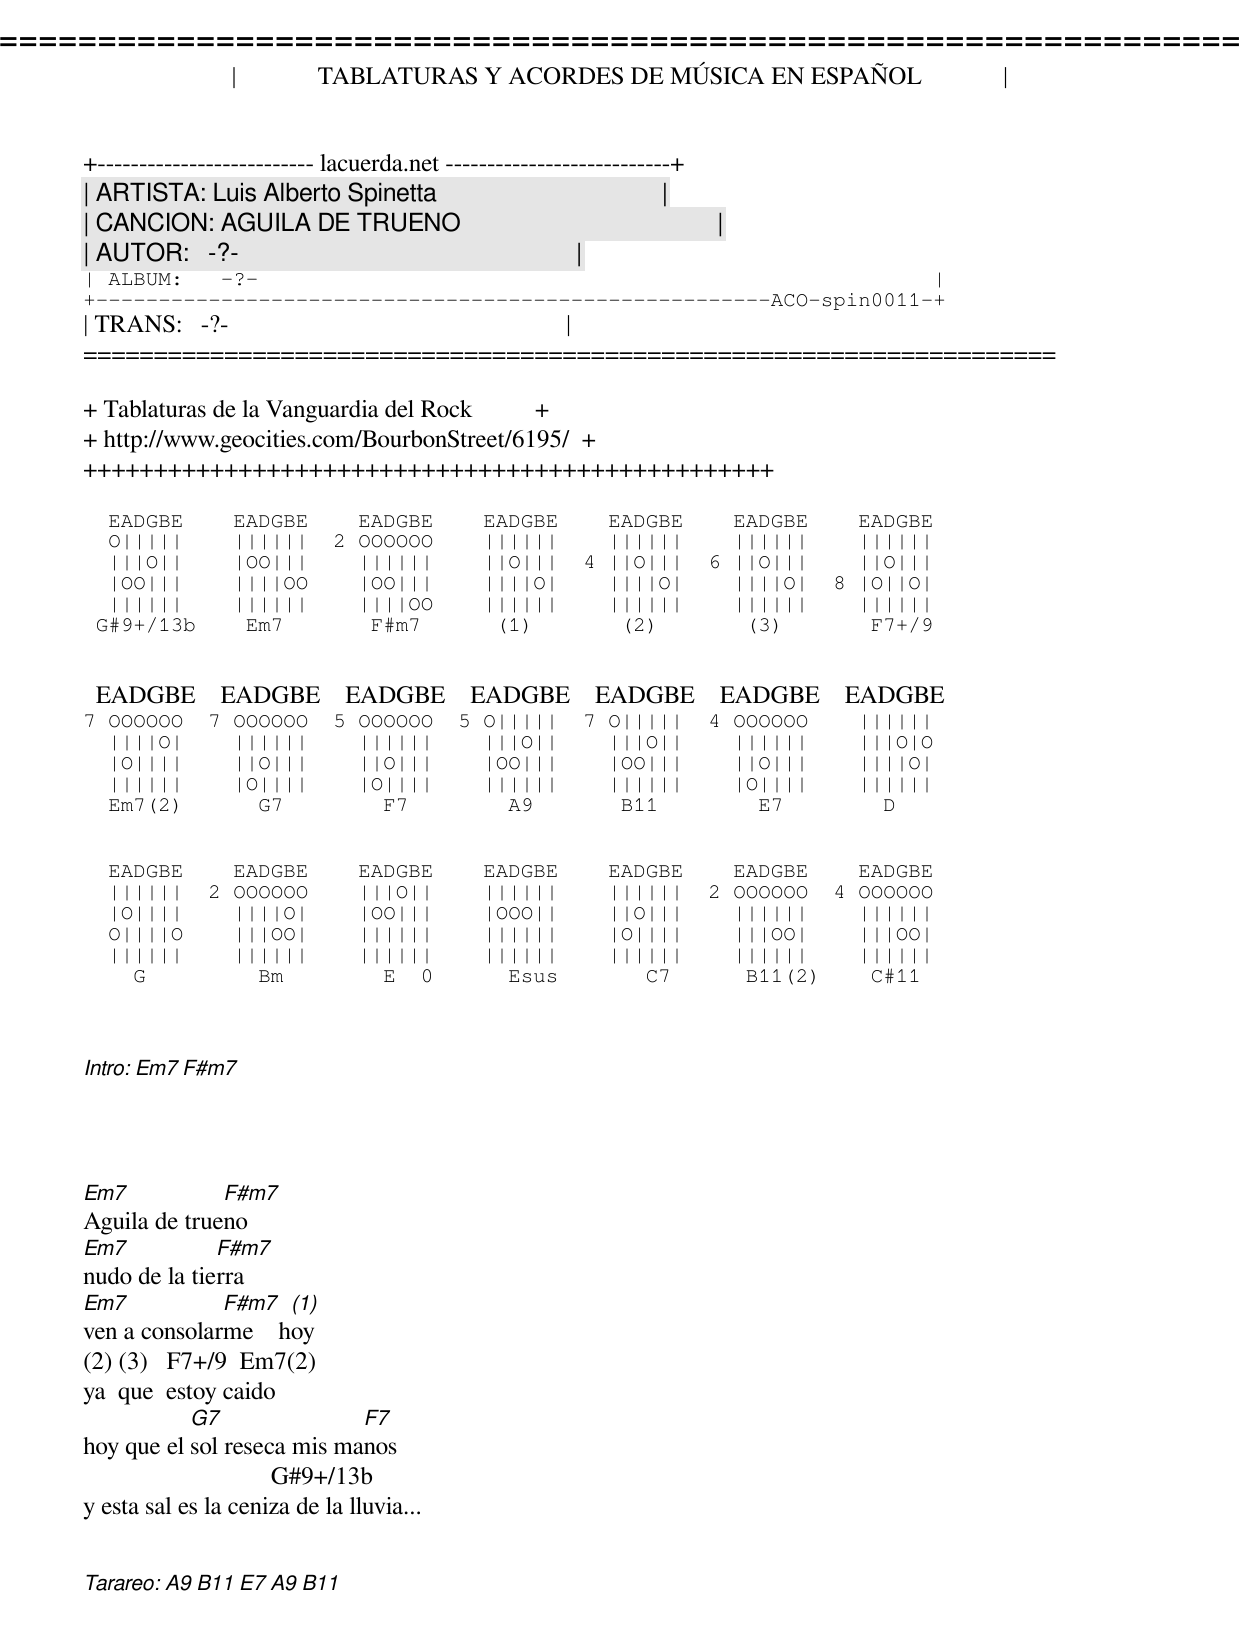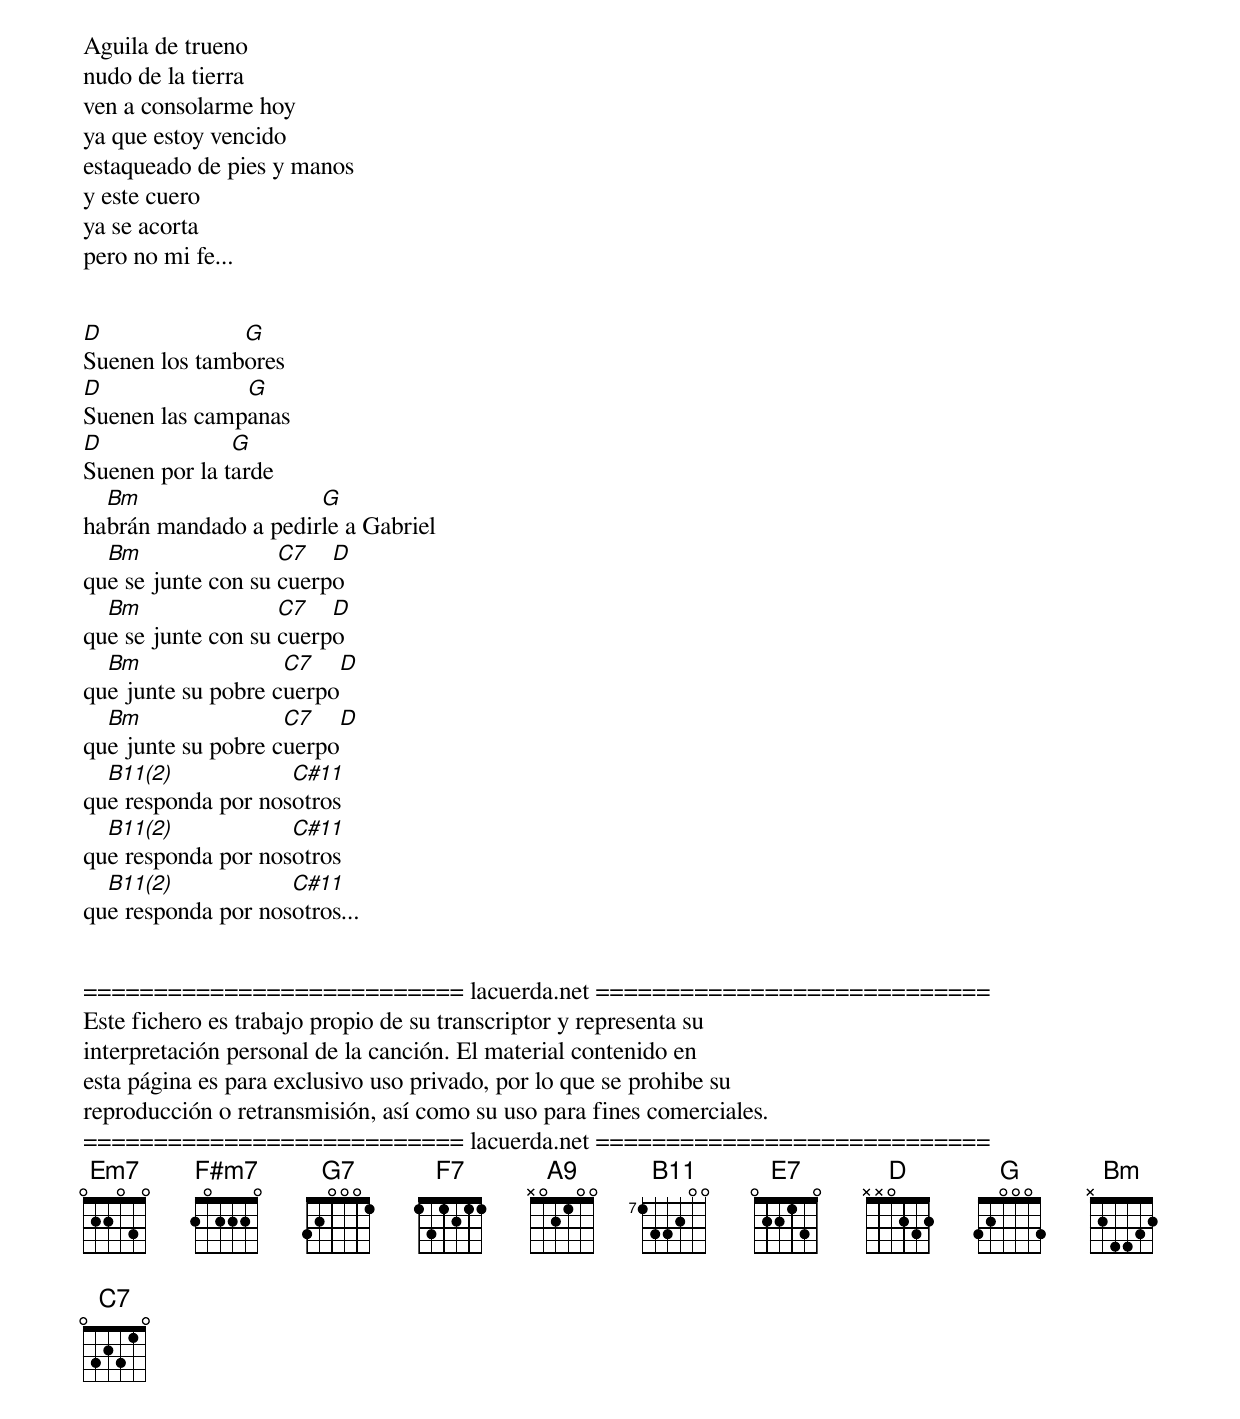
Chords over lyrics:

=====================================================================
|             TABLATURAS Y ACORDES DE MÚSICA EN ESPAÑOL             |
+-------------------------- lacuerda.net ---------------------------+
| ARTISTA: Luis Alberto Spinetta                                    |
| CANCION: AGUILA DE TRUENO                                         |
| AUTOR:   -?-                                                      |
| ALBUM:   -?-                                                      |
+------------------------------------------------------ACO-spin0011-+
| TRANS:   -?-                                                      |
=====================================================================

+ Tablaturas de la Vanguardia del Rock          +
+ http://www.geocities.com/BourbonStreet/6195/  +
+++++++++++++++++++++++++++++++++++++++++++++++++

  EADGBE    EADGBE    EADGBE    EADGBE    EADGBE    EADGBE    EADGBE
  O|||||    ||||||  2 OOOOOO    ||||||    ||||||    ||||||    ||||||
  |||O||    |OO|||    ||||||    ||O|||  4 ||O|||  6 ||O|||    ||O|||
  |OO|||    ||||OO    |OO|||    ||||O|    ||||O|    ||||O|  8 |O||O|
  ||||||    ||||||    ||||OO    ||||||    ||||||    ||||||    ||||||
 G#9+/13b    Em7       F#m7      (1)       (2)       (3)       F7+/9


  EADGBE    EADGBE    EADGBE    EADGBE    EADGBE    EADGBE    EADGBE
7 OOOOOO  7 OOOOOO  5 OOOOOO  5 O|||||  7 O|||||  4 OOOOOO    ||||||
  ||||O|    ||||||    ||||||    |||O||    |||O||    ||||||    |||O|O
  |O||||    ||O|||    ||O|||    |OO|||    |OO|||    ||O|||    ||||O|
  ||||||    |O||||    |O||||    ||||||    ||||||    |O||||    ||||||
  Em7(2)      G7        F7        A9       B11        E7        D


  EADGBE    EADGBE    EADGBE    EADGBE    EADGBE    EADGBE    EADGBE
  ||||||  2 OOOOOO    |||O||    ||||||    ||||||  2 OOOOOO  4 OOOOOO
  |O||||    ||||O|    |OO|||    |OOO||    ||O|||    ||||||    ||||||
  O||||O    |||OO|    ||||||    ||||||    |O||||    |||OO|    |||OO|
  ||||||    ||||||    ||||||    ||||||    ||||||    ||||||    ||||||
    G         Bm        E  0      Esus       C7      B11(2)    C#11



Intro:  Em7  F#m7




Em7           F#m7
Aguila de trueno
Em7           F#m7
nudo de la tierra
Em7           F#m7   (1)
ven a consolarme    hoy
(2) (3)   F7+/9  Em7(2)
ya  que  estoy caido
           G7               F7
hoy que el sol reseca mis manos
                              G#9+/13b
y esta sal es la ceniza de la lluvia...


Tarareo: A9  B11  E7   A9  B11


Aguila de trueno
nudo de la tierra
ven a consolarme hoy
ya que estoy vencido
estaqueado de pies y manos
y este cuero
ya se acorta
pero no mi fe...


D              G
Suenen los tambores
D              G
Suenen las campanas
D              G
Suenen por la tarde
  Bm                  G
habrán mandado a pedirle a Gabriel
  Bm                C7   D
que se junte con su cuerpo
  Bm                C7   D
que se junte con su cuerpo
  Bm                C7   D
que junte su pobre cuerpo
  Bm                C7   D
que junte su pobre cuerpo
  B11(2)            C#11
que responda por nosotros
  B11(2)            C#11
que responda por nosotros
  B11(2)            C#11
que responda por nosotros...


=========================== lacuerda.net ============================
Este fichero es trabajo propio de su transcriptor y representa su
interpretación personal de la canción. El material contenido en
esta página es para exclusivo uso privado, por lo que se prohibe su
reproducción o retransmisión, así como su uso para fines comerciales.
=========================== lacuerda.net ============================
